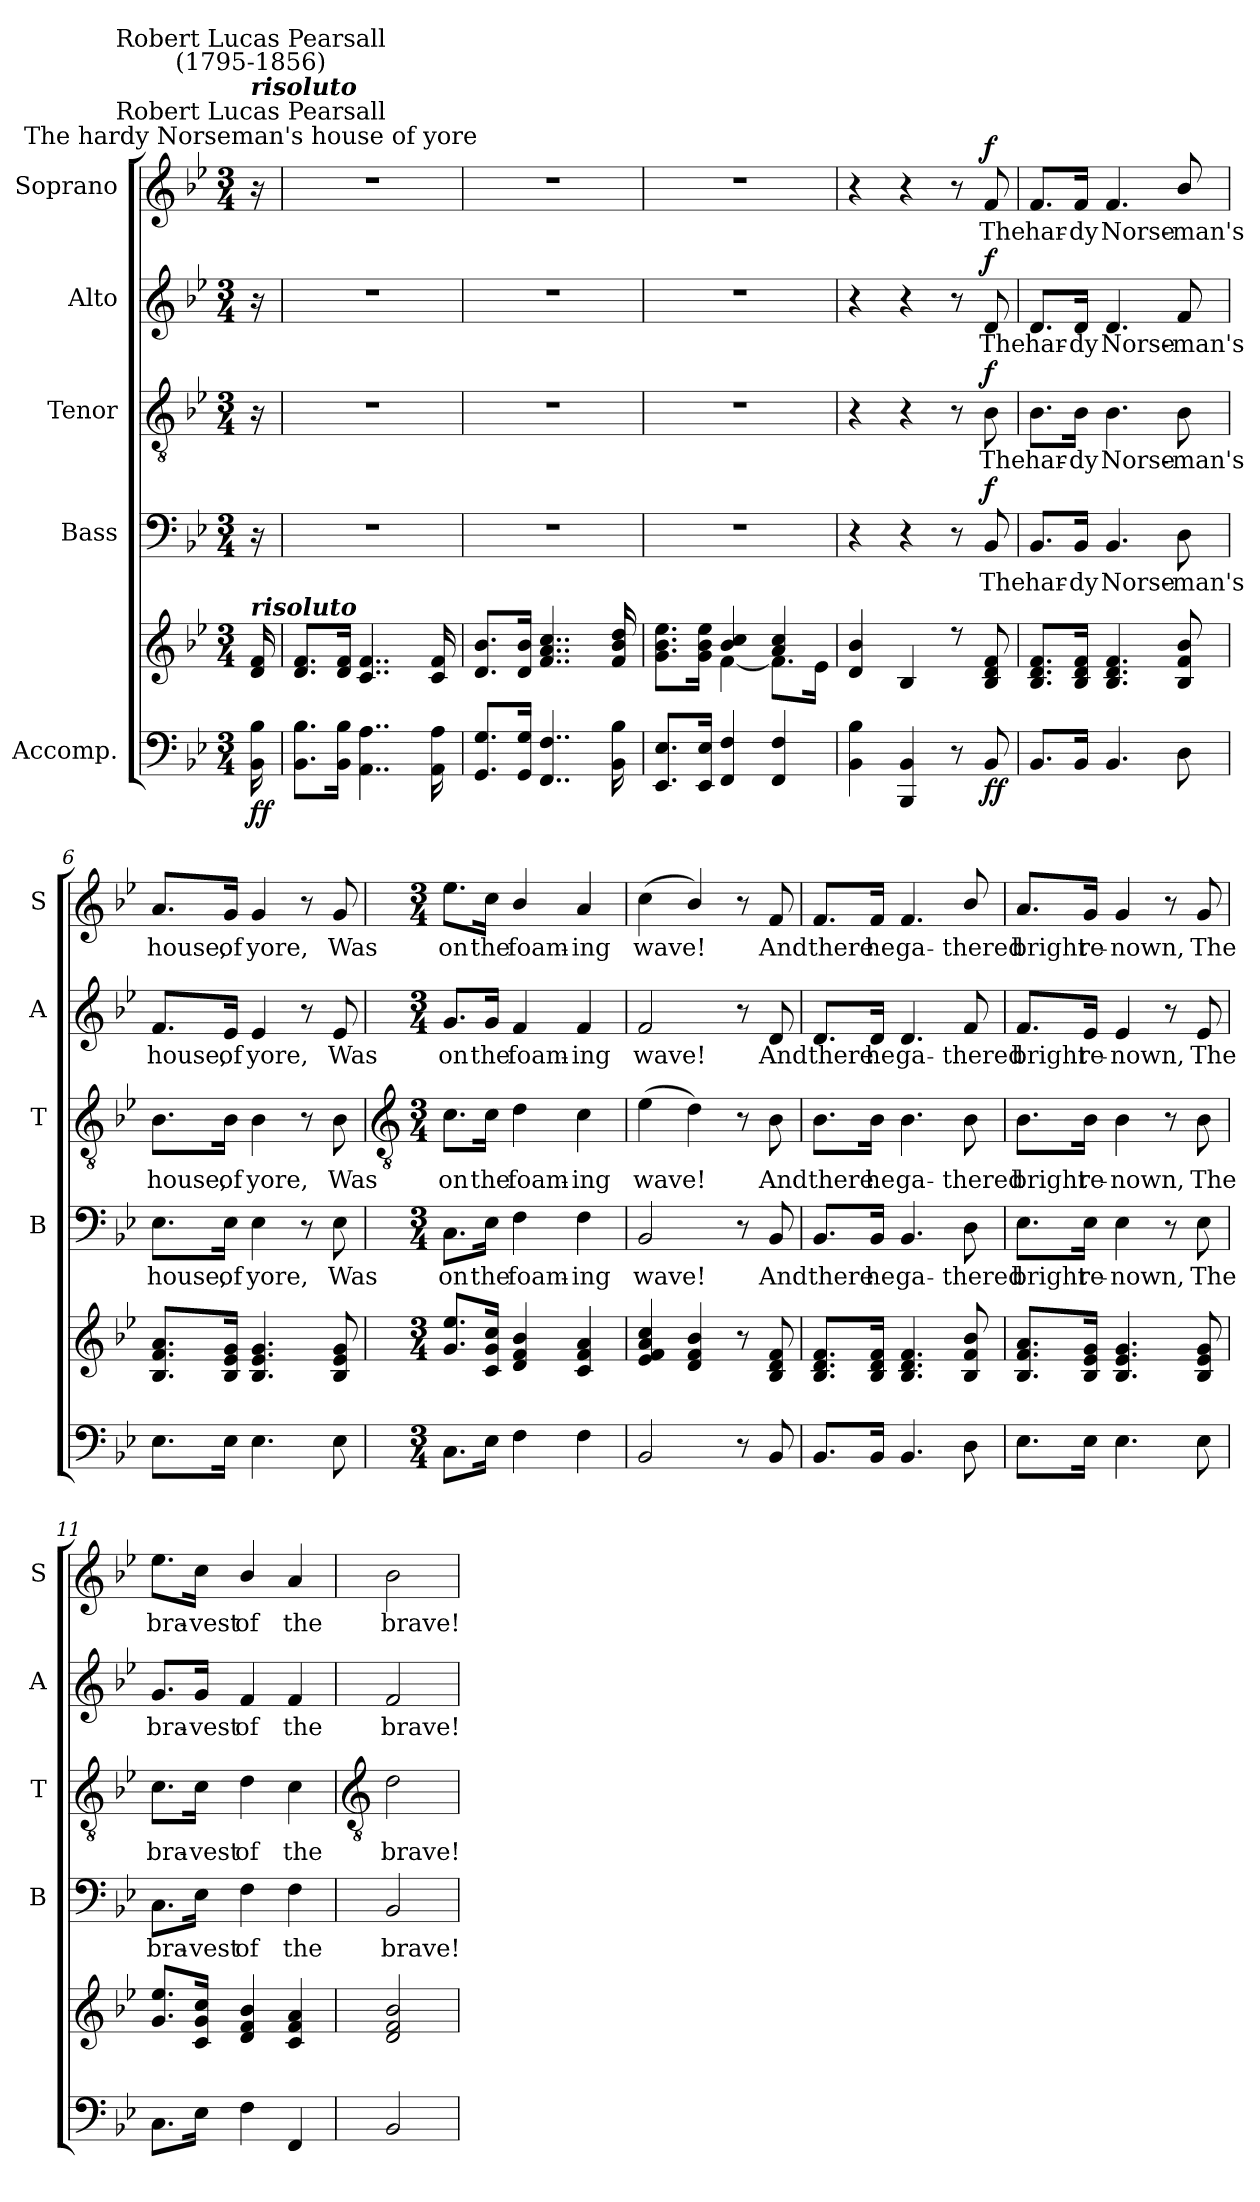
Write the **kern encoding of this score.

**kern	**kern	**dynam	**kern	**text	**dynam	**kern	**text	**dynam	**kern	**text	**dynam	**kern	**text	**dynam
*part5	*part5	*part5	*part4	*part4	*part4	*part3	*part3	*part3	*part2	*part2	*part2	*part1	*part1	*part1
*staff6	*staff5	*staff5/6	*staff4	*staff4	*staff4	*staff3	*staff3	*staff3	*staff2	*staff2	*staff2	*staff1	*staff1	*staff1
*I"Accomp.	*	*	*I"Bass	*	*	*I"Tenor	*	*	*I"Alto	*	*	*I"Soprano	*	*
*	*	*	*I'B	*	*	*I'T	*	*	*I'A	*	*	*I'S	*	*
*clefF4	*clefG2	*	*clefF4	*	*	*clefGv2	*	*	*clefG2	*	*	*clefG2	*	*
*k[b-e-]	*k[b-e-]	*	*k[b-e-]	*	*	*k[b-e-]	*	*	*k[b-e-]	*	*	*k[b-e-]	*	*
*B-:	*B-:	*	*B-:	*	*	*B-:	*	*	*B-:	*	*	*B-:	*	*
*M3/4	*M3/4	*	*M3/4	*	*	*M3/4	*	*	*M3/4	*	*	*M3/4	*	*
=	=	=	=	=	=	=	=	=	=	=	=	=	=	=
*	*^	*	*	*	*	*	*	*	*	*	*	*	*	*
!	!	!	!	!	!	!	!	!	!	!	!	!	!LO:TX:a:cj:t=The hardy Norseman's house of yore	!	!
!	!	!	!	!	!	!	!	!	!	!	!	!	!LO:TX:a:cj:t=Robert Lucas Pearsall	!	!
!	!	!	!	!	!	!	!	!	!	!	!	!	!LO:TX:a:Bi:t=risoluto	!	!
!	!	!	!	!	!	!	!	!	!	!	!	!	!LO:TX:a:cj:t=Robert Lucas Pearsall\n(1795-1856)	!	!
!	!LO:TX:a:Bi:t=risoluto	!	!	!	!	!	!	!	!	!	!	!	!	!	!
!	!	!	!LO:DY:b=2	!	!	!	!	!	!	!	!	!	!	!	!
!	!	!	!LO:DY:n=1:b	!	!	!	!	!	!	!	!	!	!	!	!
16BB- 16B-	16d 16f	16ryy	f f	16r	.	.	16r	.	.	16r	.	.	16r	.	.
=1	=1	=1	=1	=1	=1	=1	=1	=1	=1	=1	=1	=1	=1	=1	=1
!	!	!LO:N:vis=1	!	!LO:N:vis=1	!	!	!LO:N:vis=1	!	!	!LO:N:vis=1	!	!	!LO:N:vis=1	!	!
8.BB- 8.B-L	8.d 8.fL	2.ryy	.	2.r	.	.	2.r	.	.	2.r	.	.	2.r	.	.
16BB- 16B-J	16d 16fJ	.	.	.	.	.	.	.	.	.	.	.	.	.	.
4..AA 4..A	4..c 4..f	.	.	.	.	.	.	.	.	.	.	.	.	.	.
16AA 16A	16c 16f	.	.	.	.	.	.	.	.	.	.	.	.	.	.
=2	=2	=2	=2	=2	=2	=2	=2	=2	=2	=2	=2	=2	=2	=2	=2
!	!	!LO:N:vis=1	!	!LO:N:vis=1	!	!	!LO:N:vis=1	!	!	!LO:N:vis=1	!	!	!LO:N:vis=1	!	!
8.GG 8.GL	8.d 8.b-L	2.ryy	.	2.r	.	.	2.r	.	.	2.r	.	.	2.r	.	.
16GG 16GJ	16d 16b-J	.	.	.	.	.	.	.	.	.	.	.	.	.	.
4..FF 4..F	4..f 4..a 4..cc	.	.	.	.	.	.	.	.	.	.	.	.	.	.
16BB- 16B-	16f 16b- 16dd	.	.	.	.	.	.	.	.	.	.	.	.	.	.
=3	=3	=3	=3	=3	=3	=3	=3	=3	=3	=3	=3	=3	=3	=3	=3
!	!	!	!	!LO:N:vis=1	!	!	!LO:N:vis=1	!	!	!LO:N:vis=1	!	!	!LO:N:vis=1	!	!
8.EE- 8.E-L	8.g 8.b- 8.ee-L	4ryy	.	2.r	.	.	2.r	.	.	2.r	.	.	2.r	.	.
16EE- 16E-J	16g 16b- 16ee-J	.	.	.	.	.	.	.	.	.	.	.	.	.	.
4FF 4F	4b-/ 4cc/	[4f\	.	.	.	.	.	.	.	.	.	.	.	.	.
4FF 4F	4a/ 4cc/	8.f\L]	.	.	.	.	.	.	.	.	.	.	.	.	.
.	.	16e-\J	.	.	.	.	.	.	.	.	.	.	.	.	.
=4	=4	=4	=4	=4	=4	=4	=4	=4	=4	=4	=4	=4	=4	=4	=4
!	!	!LO:N:vis=1	!	!	!	!	!	!	!	!	!	!	!	!	!
4BB- 4B-	4d 4b-	2.ryy	.	4r	.	.	4r	.	.	4r	.	.	4r	.	.
4BBB- 4BB-	4B-	.	.	4r	.	.	4r	.	.	4r	.	.	4r	.	.
8r	8r	.	.	8r	.	.	8r	.	.	8r	.	.	8r	.	.
!	!	!	!LO:DY:b=2	!	!LO:LY:b	!	!	!LO:LY:b	!	!	!LO:LY:b	!	!	!LO:LY:b	!
!	!	!	!LO:DY:n=1:b	!	!	!LO:DY:b	!	!	!LO:DY:b	!	!	!LO:DY:b	!	!	!LO:DY:b
8BB-	8B- 8d 8f	.	f f	8BB-	The	f	8B-	The	f	8d	The	f	8f	The	f
=5	=5	=5	=5	=5	=5	=5	=5	=5	=5	=5	=5	=5	=5	=5	=5
!	!	!LO:N:vis=1	!	!	!LO:LY:b	!	!	!LO:LY:b	!	!	!LO:LY:b	!	!	!LO:LY:b	!
8.BB-L	8.B- 8.d 8.fL	2.ryy	.	8.BB-/L	har-	.	8.B-\L	har-	.	8.d/L	har-	.	8.f/L	har-	.
!	!	!	!	!	!LO:LY:b	!	!	!LO:LY:b	!	!	!LO:LY:b	!	!	!LO:LY:b	!
16BB-J	16B- 16d 16fJ	.	.	16BB-/Jk	-dy	.	16B-\Jk	-dy	.	16d/Jk	-dy	.	16f/Jk	-dy	.
!	!	!	!	!	!LO:LY:b	!	!	!LO:LY:b	!	!	!LO:LY:b	!	!	!LO:LY:b	!
4.BB-	4.B- 4.d 4.f	.	.	4.BB-	Norse-	.	4.B-	Norse-	.	4.d	Norse-	.	4.f	Norse-	.
!	!	!	!	!	!LO:LY:b	!	!	!LO:LY:b	!	!	!LO:LY:b	!	!	!LO:LY:b	!
8D	8B-/ 8f/ 8b-/	.	.	8D	-man's	.	8B-\	-man's	.	8f	-man's	.	8b-/	-man's	.
=6	=6	=6	=6	=6	=6	=6	=6	=6	=6	=6	=6	=6	=6	=6	=6
!	!	!LO:N:vis=1	!	!	!LO:LY:b	!	!	!LO:LY:b	!	!	!LO:LY:b	!	!	!LO:LY:b	!
8.E-L	8.B- 8.f 8.aL	2.ryy	.	8.E-\L	house,	.	8.B-\L	house,	.	8.f/L	house,	.	8.a/L	house,	.
!	!	!	!	!	!LO:LY:b	!	!	!LO:LY:b	!	!	!LO:LY:b	!	!	!LO:LY:b	!
16E-J	16B- 16e- 16gJ	.	.	16E-\Jk	of	.	16B-\Jk	of	.	16e-/Jk	of	.	16g/Jk	of	.
!	!	!	!	!	!LO:LY:b	!	!	!LO:LY:b	!	!	!LO:LY:b	!	!	!LO:LY:b	!
4.E-	4.B- 4.e- 4.g	.	.	4E-	yore,	.	4B-	yore,	.	4e-	yore,	.	4g	yore,	.
.	.	.	.	8r	.	.	8r	.	.	8r	.	.	8r	.	.
!	!	!	!	!	!LO:LY:b	!	!	!LO:LY:b	!	!	!LO:LY:b	!	!	!LO:LY:b	!
8E-	8B- 8e- 8g	.	.	8E-	Was	.	8B-	Was	.	8e-	Was	.	8g	Was	.
*	*v	*v	*	*	*	*	*	*	*	*	*	*	*	*	*
!!LO:LB:g=z
=7	=7	=7	=7	=7	=7	=7	=7	=7	=7	=7	=7	=7	=7	=7
*	*	*	*	*	*	*clefGv2	*	*	*	*	*	*	*	*
*M3/4	*M3/4	*	*M3/4	*	*	*M3/4	*	*	*M3/4	*	*	*M3/4	*	*
!	!	!	!	!LO:LY:b	!	!	!LO:LY:b	!	!	!LO:LY:b	!	!	!LO:LY:b	!
8.CL	8.g 8.ee-L	.	8.C\L	on	.	8.c\L	on	.	8.g/L	on	.	8.ee-\L	on	.
!	!	!	!	!LO:LY:b	!	!	!LO:LY:b	!	!	!LO:LY:b	!	!	!LO:LY:b	!
16E-J	16c 16g 16ccJ	.	16E-\Jk	the	.	16c\Jk	the	.	16g/Jk	the	.	16cc\Jk	the	.
!	!	!	!	!LO:LY:b	!	!	!LO:LY:b	!	!	!LO:LY:b	!	!	!LO:LY:b	!
4F	4d/ 4f/ 4b-/	.	4F	foam-	.	4d\	foam-	.	4f	foam-	.	4b-/	foam-	.
!	!	!	!	!LO:LY:b	!	!	!LO:LY:b	!	!	!LO:LY:b	!	!	!LO:LY:b	!
4F	4c 4f 4a	.	4F	-ing	.	4c	-ing	.	4f	-ing	.	4a	-ing	.
=8	=8	=8	=8	=8	=8	=8	=8	=8	=8	=8	=8	=8	=8	=8
!	!	!	!	!LO:LY:b	!	!	!LO:LY:b	!	!	!LO:LY:b	!	!	!LO:LY:b	!
2BB-	4e- 4f 4a 4cc	.	2BB-	wave!	.	(>4e-	wave!	.	2f	wave!	.	(<4cc	wave!	.
.	4d/ 4f/ 4b-/	.	.	.	.	4d\)	.	.	.	.	.	4b-/)	.	.
8r	8r	.	8r	.	.	8r	.	.	8r	.	.	8r	.	.
!	!	!	!	!LO:LY:b	!	!	!LO:LY:b	!	!	!LO:LY:b	!	!	!LO:LY:b	!
8BB-	8B- 8d 8f	.	8BB-	And	.	8B-	And	.	8d	And	.	8f	And	.
=9	=9	=9	=9	=9	=9	=9	=9	=9	=9	=9	=9	=9	=9	=9
!	!	!	!	!LO:LY:b	!	!	!LO:LY:b	!	!	!LO:LY:b	!	!	!LO:LY:b	!
8.BB-L	8.B- 8.d 8.fL	.	8.BB-/L	there	.	8.B-\L	there	.	8.d/L	there	.	8.f/L	there	.
!	!	!	!	!LO:LY:b	!	!	!LO:LY:b	!	!	!LO:LY:b	!	!	!LO:LY:b	!
16BB-J	16B- 16d 16fJ	.	16BB-/Jk	he	.	16B-\Jk	he	.	16d/Jk	he	.	16f/Jk	he	.
!	!	!	!	!LO:LY:b	!	!	!LO:LY:b	!	!	!LO:LY:b	!	!	!LO:LY:b	!
4.BB-	4.B- 4.d 4.f	.	4.BB-	ga-	.	4.B-	ga-	.	4.d	ga-	.	4.f	ga-	.
!	!	!	!	!LO:LY:b	!	!	!LO:LY:b	!	!	!LO:LY:b	!	!	!LO:LY:b	!
8D	8B-/ 8f/ 8b-/	.	8D	-thered	.	8B-	-thered	.	8f	-thered	.	8b-/	-thered	.
=10	=10	=10	=10	=10	=10	=10	=10	=10	=10	=10	=10	=10	=10	=10
!	!	!	!	!LO:LY:b	!	!	!LO:LY:b	!	!	!LO:LY:b	!	!	!LO:LY:b	!
8.E-L	8.B- 8.f 8.aL	.	8.E-\L	bright	.	8.B-\L	bright	.	8.f/L	bright	.	8.a/L	bright	.
!	!	!	!	!LO:LY:b	!	!	!LO:LY:b	!	!	!LO:LY:b	!	!	!LO:LY:b	!
16E-J	16B- 16e- 16gJ	.	16E-\Jk	re-	.	16B-\Jk	re-	.	16e-/Jk	re-	.	16g/Jk	re-	.
!	!	!	!	!LO:LY:b	!	!	!LO:LY:b	!	!	!LO:LY:b	!	!	!LO:LY:b	!
4.E-	4.B- 4.e- 4.g	.	4E-	-nown,	.	4B-	-nown,	.	4e-	-nown,	.	4g	-nown,	.
.	.	.	8r	.	.	8r	.	.	8r	.	.	8r	.	.
!	!	!	!	!LO:LY:b	!	!	!LO:LY:b	!	!	!LO:LY:b	!	!	!LO:LY:b	!
8E-	8B- 8e- 8g	.	8E-	The	.	8B-	The	.	8e-	The	.	8g	The	.
=11	=11	=11	=11	=11	=11	=11	=11	=11	=11	=11	=11	=11	=11	=11
!	!	!	!	!LO:LY:b	!	!	!LO:LY:b	!	!	!LO:LY:b	!	!	!LO:LY:b	!
8.CL	8.g 8.ee-L	.	8.C\L	bra-	.	8.c\L	bra-	.	8.g/L	bra-	.	8.ee-\L	bra-	.
!	!	!	!	!LO:LY:b	!	!	!LO:LY:b	!	!	!LO:LY:b	!	!	!LO:LY:b	!
16E-J	16c 16g 16ccJ	.	16E-\Jk	-vest	.	16c\Jk	-vest	.	16g/Jk	-vest	.	16cc\Jk	-vest	.
!	!	!	!	!LO:LY:b	!	!	!LO:LY:b	!	!	!LO:LY:b	!	!	!LO:LY:b	!
4F	4d/ 4f/ 4b-/	.	4F	of	.	4d	of	.	4f	of	.	4b-/	of	.
!	!	!	!	!LO:LY:b	!	!	!LO:LY:b	!	!	!LO:LY:b	!	!	!LO:LY:b	!
4FF	4c 4f 4a	.	4F	the	.	4c	the	.	4f	the	.	4a	the	.
!!LO:LB:g=z
=12	=12	=12	=12	=12	=12	=12	=12	=12	=12	=12	=12	=12	=12	=12
*	*	*	*	*	*	*clefGv2	*	*	*	*	*	*	*	*
!	!	!	!	!LO:LY:b	!	!	!LO:LY:b	!	!	!LO:LY:b	!	!	!LO:LY:b	!
2BB-	2d 2f 2b-	.	2BB-	brave!	.	2d	brave!	.	2f	brave!	.	2b-	brave!	.
=	=	=	=	=	=	=	=	=	=	=	=	=	=	=
*-	*-	*-	*-	*-	*-	*-	*-	*-	*-	*-	*-	*-	*-	*-
